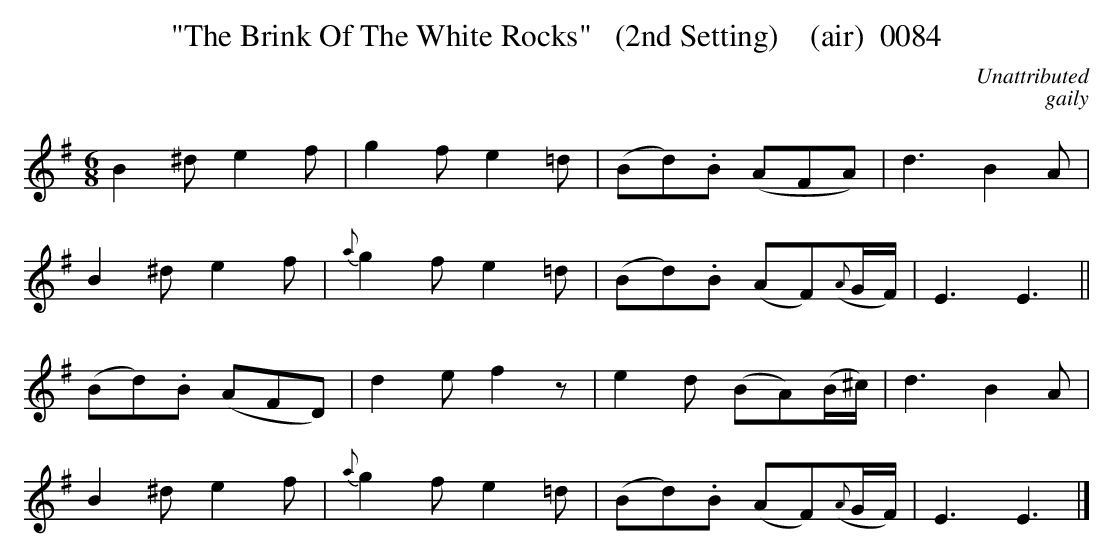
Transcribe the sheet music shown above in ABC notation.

X:1
T:"The Brink Of The White Rocks"   (2nd Setting)    (air)  0084
C:Unattributed
C:gaily
M:6/8
L:1/8
K:G
B2^d e2f|g2f e2=d|(Bd).B (AFA)|d3B2A|
B2^d e2f|{a}g2f e2=d|(Bd).B (AF)({A}G/2F/2)|E3E3||
(Bd).B (AFD)|d2e f2z|e2d (BA)(B/2^c/2)|d3B2A|
B2^d e2f|{a}g2f e2=d|(Bd).B (AF)({A}G/2F/2)|E3E3|]
